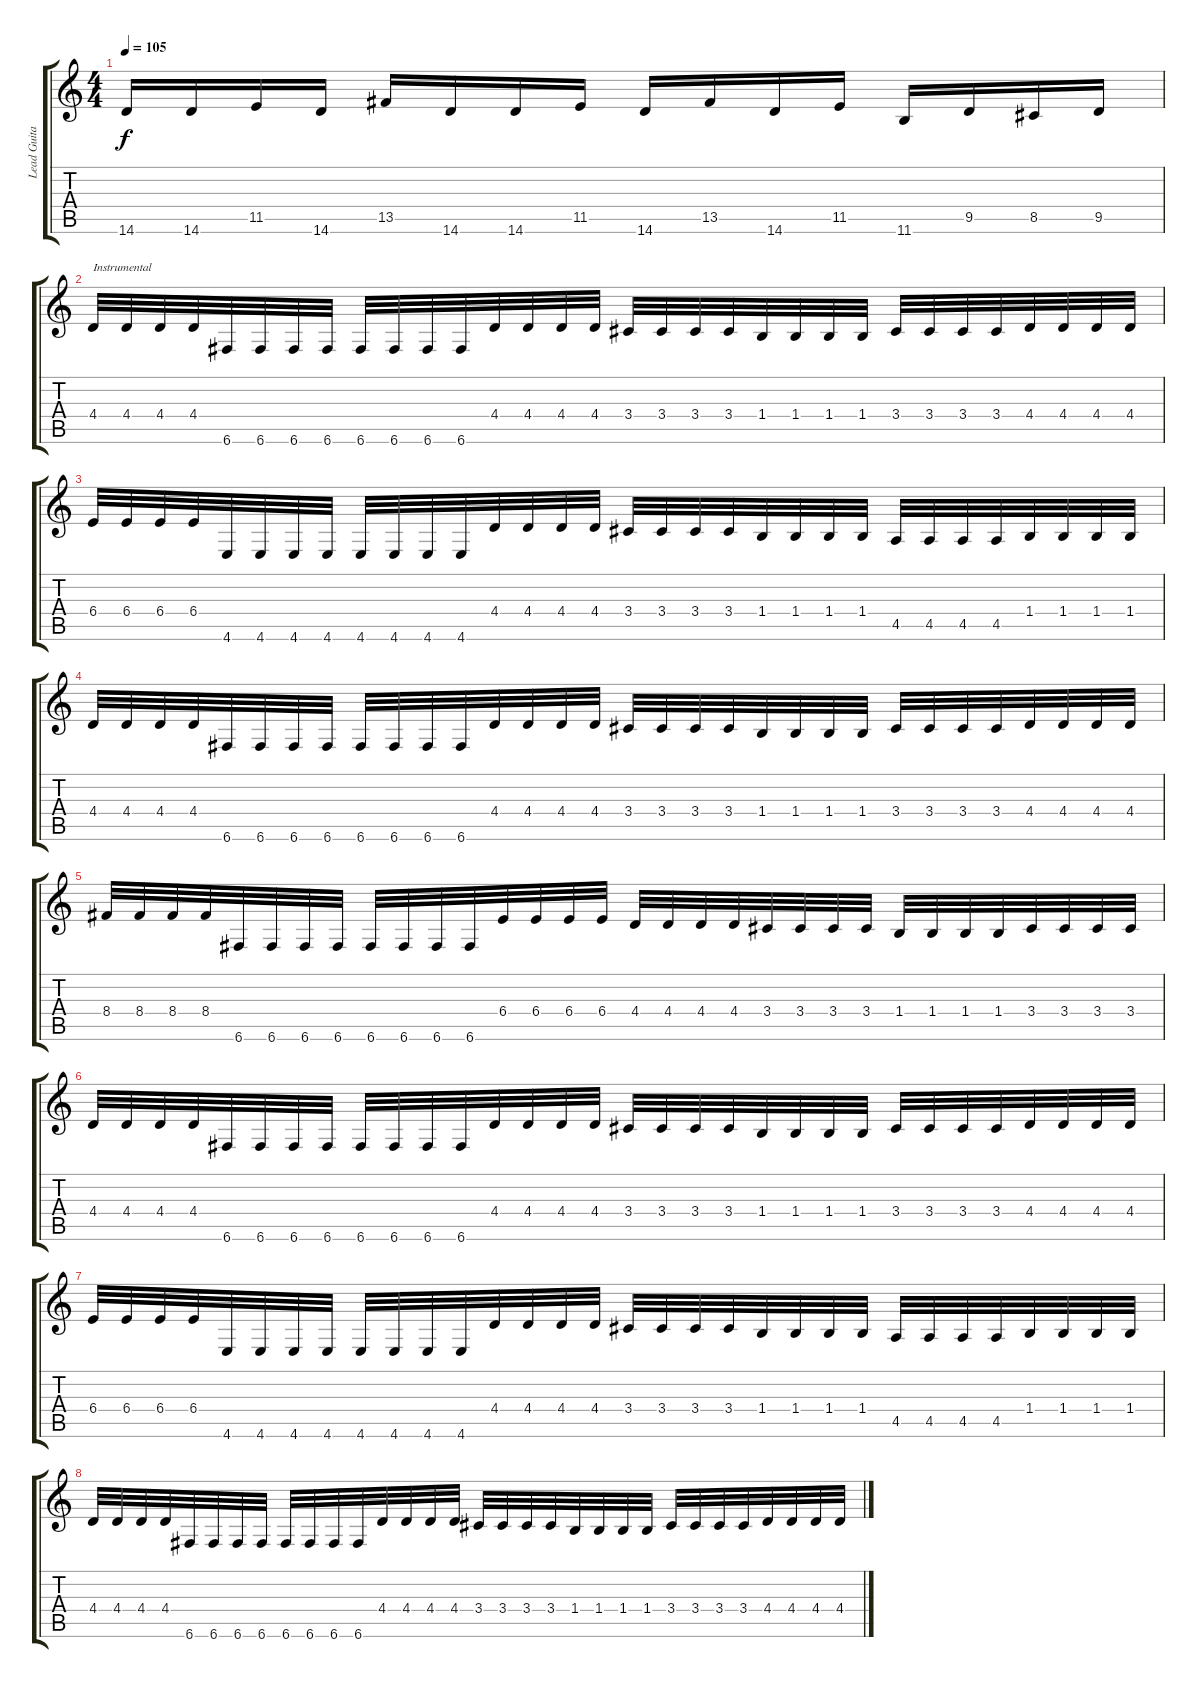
\track ("Lead Guitar" "Lead Guita") {instrument distortionguitar}
\staff {score tabs}
\tuning (C4 G3 Eb3 Bb2 F2 C2) {hide}
\ts (4 4)
\tempo 105
\clef g2
\ks c
14.6.16{dy f} 14.6.16 11.5.16 14.6.16 13.5.16 14.6.16 14.6.16 11.5.16 14.6.16 13.5.16 14.6.16 11.5.16 11.6.16 9.5.16 8.5.16 9.5.16 |
4.4.32{txt "Instrumental"} 4.4.32 4.4.32 4.4.32 6.6.32 6.6.32 6.6.32 6.6.32 6.6.32 6.6.32 6.6.32 6.6.32 4.4.32 4.4.32 4.4.32 4.4.32 3.4.32 3.4.32 3.4.32 3.4.32 1.4.32 1.4.32 1.4.32 1.4.32 3.4.32 3.4.32 3.4.32 3.4.32 4.4.32 4.4.32 4.4.32 4.4.32 |
6.4.32 6.4.32 6.4.32 6.4.32 4.6.32 4.6.32 4.6.32 4.6.32 4.6.32 4.6.32 4.6.32 4.6.32 4.4.32 4.4.32 4.4.32 4.4.32 3.4.32 3.4.32 3.4.32 3.4.32 1.4.32 1.4.32 1.4.32 1.4.32 4.5.32 4.5.32 4.5.32 4.5.32 1.4.32 1.4.32 1.4.32 1.4.32 |
4.4.32 4.4.32 4.4.32 4.4.32 6.6.32 6.6.32 6.6.32 6.6.32 6.6.32 6.6.32 6.6.32 6.6.32 4.4.32 4.4.32 4.4.32 4.4.32 3.4.32 3.4.32 3.4.32 3.4.32 1.4.32 1.4.32 1.4.32 1.4.32 3.4.32 3.4.32 3.4.32 3.4.32 4.4.32 4.4.32 4.4.32 4.4.32 |
8.4.32 8.4.32 8.4.32 8.4.32 6.6.32 6.6.32 6.6.32 6.6.32 6.6.32 6.6.32 6.6.32 6.6.32 6.4.32 6.4.32 6.4.32 6.4.32 4.4.32 4.4.32 4.4.32 4.4.32 3.4.32 3.4.32 3.4.32 3.4.32 1.4.32 1.4.32 1.4.32 1.4.32 3.4.32 3.4.32 3.4.32 3.4.32 |
4.4.32 4.4.32 4.4.32 4.4.32 6.6.32 6.6.32 6.6.32 6.6.32 6.6.32 6.6.32 6.6.32 6.6.32 4.4.32 4.4.32 4.4.32 4.4.32 3.4.32 3.4.32 3.4.32 3.4.32 1.4.32 1.4.32 1.4.32 1.4.32 3.4.32 3.4.32 3.4.32 3.4.32 4.4.32 4.4.32 4.4.32 4.4.32 |
6.4.32 6.4.32 6.4.32 6.4.32 4.6.32 4.6.32 4.6.32 4.6.32 4.6.32 4.6.32 4.6.32 4.6.32 4.4.32 4.4.32 4.4.32 4.4.32 3.4.32 3.4.32 3.4.32 3.4.32 1.4.32 1.4.32 1.4.32 1.4.32 4.5.32 4.5.32 4.5.32 4.5.32 1.4.32 1.4.32 1.4.32 1.4.32 |
4.4.32 4.4.32 4.4.32 4.4.32 6.6.32 6.6.32 6.6.32 6.6.32 6.6.32 6.6.32 6.6.32 6.6.32 4.4.32 4.4.32 4.4.32 4.4.32 3.4.32 3.4.32 3.4.32 3.4.32 1.4.32 1.4.32 1.4.32 1.4.32 3.4.32 3.4.32 3.4.32 3.4.32 4.4.32 4.4.32 4.4.32 4.4.32
